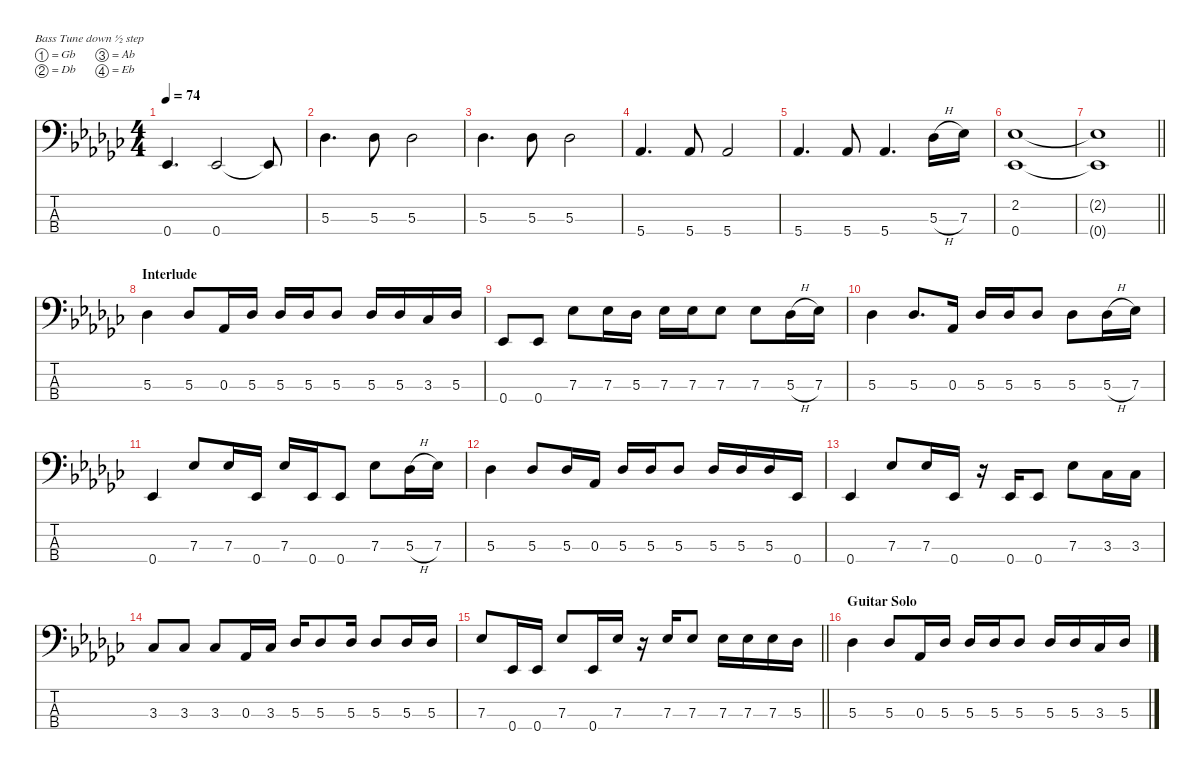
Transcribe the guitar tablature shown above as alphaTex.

\defaultSystemsLayout 4
\hideDynamics
\bracketExtendMode nobrackets
\singleTrackTrackNamePolicy hidden
\multiTrackTrackNamePolicy hidden
\firstSystemTrackNameMode fullname
\firstSystemTrackNameOrientation horizontal
\otherSystemsTrackNameOrientation horizontal
\track ("Bass, Newstead" "el.bs.") {defaultSystemsLayout 4 instrument electricbassfinger}
\staff {score tabs}
\tuning (Gb2 Db2 Ab1 Eb1)
\ts (4 4)
\tempo 74
\clef f4
\ks ebminor
0.4{acc b}.4{d dy f beam Up} 0.4{acc b}.2{beam Up} 0.4{t acc b}.8{beam Up} |
5.3{acc b}.4{d beam Down} 5.3{acc b}.8{beam Down} 5.3{acc b}.2{beam Down} |
5.3{acc b}.4{d beam Down} 5.3{acc b}.8{beam Down} 5.3{acc b}.2{beam Down} |
5.4{acc b}.4{d beam Up} 5.4{acc b}.8{beam Up} 5.4{acc b}.2{beam Up} |
5.4{acc b}.4{d beam Up} 5.4{acc b}.8{beam Up} 5.4{acc b}.4{d beam Up} 5.3{h acc b}.16{beam Down} 7.3{acc b}.16{beam Down} |
(2.2{acc b} 0.4{acc b}).1{beam Up} |
\barLineRight lightlight
(2.2{t acc b} 0.4{t acc b}).1{beam Up} |
\section ("" "Interlude")
5.3{acc b}.4{beam Down} 5.3{acc b}.8{beam Up} 0.3{acc b}.16{beam Up} 5.3{acc b}.16{beam Up} 5.3{acc b}.16{beam Up} 5.3{acc b}.16{beam Up} 5.3{acc b}.8{beam Up} 5.3{acc b}.16{beam Up} 5.3{acc b}.16{beam Up} 3.3{acc b}.16{beam Up} 5.3{acc b}.16{beam Up} |
0.4{acc b}.8{beam Up} 0.4{acc b}.8{beam Up} 7.3{acc b}.8{beam Down} 7.3{acc b}.16{beam Down} 5.3{acc b}.16{beam Down} 7.3{acc b}.16{beam Down} 7.3{acc b}.16{beam Down} 7.3{acc b}.8{beam Down} 7.3{acc b}.8{beam Down} 5.3{h acc b}.16{beam Down} 7.3{acc b}.16{beam Down} |
5.3{acc b}.4{beam Down} 5.3{acc b}.8{d beam Up} 0.3{acc b}.16{beam Up} 5.3{acc b}.16{beam Up} 5.3{acc b}.16{beam Up} 5.3{acc b}.8{beam Up} 5.3{acc b}.8{beam Down} 5.3{h acc b}.16{beam Down} 7.3{acc b}.16{beam Down} |
0.4{acc b}.4{beam Up} 7.3{acc b}.8{beam Up} 7.3{acc b}.16{beam Up} 0.4{acc b}.16{beam Up} 7.3{acc b}.16{beam Up} 0.4{acc b}.16{beam Up} 0.4{acc b}.8{beam Up} 7.3{acc b}.8{beam Down} 5.3{h acc b}.16{beam Down} 7.3{acc b}.16{beam Down} |
5.3{acc b}.4{beam Down} 5.3{acc b}.8{beam Up} 5.3{acc b}.16{beam Up} 0.3{acc b}.16{beam Up} 5.3{acc b}.16{beam Up} 5.3{acc b}.16{beam Up} 5.3{acc b}.8{beam Up} 5.3{acc b}.16{beam Up} 5.3{acc b}.16{beam Up} 5.3{acc b}.16{beam Up} 0.4{acc b}.16{beam Up} |
0.4{acc b}.4{beam Up} 7.3{acc b}.8{beam Up} 7.3{acc b}.16{beam Up} 0.4{acc b}.16{beam Up} r.16{beam Up} 0.4{acc b}.16{beam Up} 0.4{acc b}.8{beam Up} 7.3{acc b}.8{beam Down} 3.3{acc b}.16{beam Down} 3.3{acc b}.16{beam Down} |
3.3{acc b}.8{beam Up} 3.3{acc b}.8{beam Up} 3.3{acc b}.8{beam Up} 0.3{acc b}.16{beam Up} 3.3{acc b}.16{beam Up} 5.3{acc b}.16{beam Up} 5.3{acc b}.8{beam Up} 5.3{acc b}.16{beam Up} 5.3{acc b}.8{beam Up} 5.3{acc b}.16{beam Up} 5.3{acc b}.16{beam Up} |
\barLineRight lightlight
7.3{acc b}.8{beam Up} 0.4{acc b}.16{beam Up} 0.4{acc b}.16{beam Up} 7.3{acc b}.8{beam Up} 0.4{acc b}.16{beam Up} 7.3{acc b}.16{beam Up} r.16{beam Up} 7.3{acc b}.16{beam Down} 7.3{acc b}.8{beam Down} 7.3{acc b}.16{beam Down} 7.3{acc b}.16{beam Down} 7.3{acc b}.16{beam Down} 5.3{acc b}.16{beam Down} |
\section ("" "Guitar Solo")
5.3{acc b}.4{beam Down} 5.3{acc b}.8{beam Up} 0.3{acc b}.16{beam Up} 5.3{acc b}.16{beam Up} 5.3{acc b}.16{beam Up} 5.3{acc b}.16{beam Up} 5.3{acc b}.8{beam Up} 5.3{acc b}.16{beam Up} 5.3{acc b}.16{beam Up} 3.3{acc b}.16{beam Up} 5.3{acc b}.16{beam Up}
